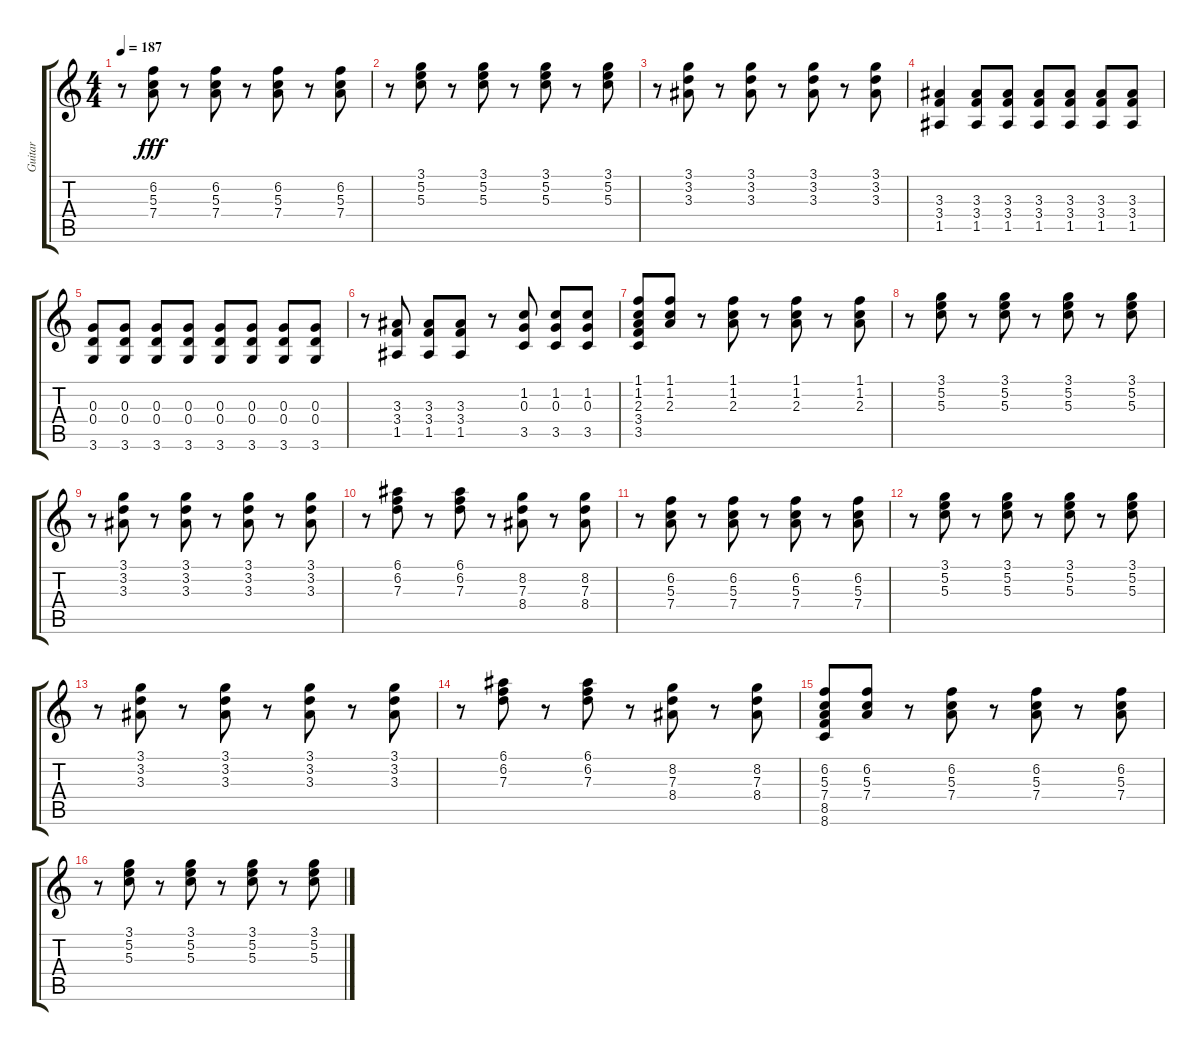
\track ("Guitar" "Guitar") {instrument distortionguitar}
\staff {score tabs}
\tuning (E4 B3 G3 D3 A2 E2) {hide}
\ts (4 4)
\tempo 187
\clef g2
\ks c
r.8{dy fff} (6.2 5.3 7.4).8 r.8 (6.2 5.3 7.4).8 r.8 (6.2 5.3 7.4).8 r.8 (6.2 5.3 7.4).8 |
r.8 (3.1 5.2 5.3).8 r.8 (3.1 5.2 5.3).8 r.8 (3.1 5.2 5.3).8 r.8 (3.1 5.2 5.3).8 |
r.8 (3.1 3.2 3.3).8 r.8 (3.1 3.2 3.3).8 r.8 (3.1 3.2 3.3).8 r.8 (3.1 3.2 3.3).8 |
(3.3 3.4 1.5).4 (3.3 3.4 1.5).8 (3.3 3.4 1.5).8 (3.3 3.4 1.5).8 (3.3 3.4 1.5).8 (3.3 3.4 1.5).8 (3.3 3.4 1.5).8 |
(0.3 0.4 3.6).8 (0.3 0.4 3.6).8 (0.3 0.4 3.6).8 (0.3 0.4 3.6).8 (0.3 0.4 3.6).8 (0.3 0.4 3.6).8 (0.3 0.4 3.6).8 (0.3 0.4 3.6).8 |
r.8 (3.3 3.4 1.5).8 (3.3 3.4 1.5).8 (3.3 3.4 1.5).8 r.8 (1.2 0.3 3.5).8 (1.2 0.3 3.5).8 (1.2 0.3 3.5).8 |
(1.1 1.2 2.3 3.4 3.5).8 (1.1 1.2 2.3).8 r.8 (1.1 1.2 2.3).8 r.8 (1.1 1.2 2.3).8 r.8 (1.1 1.2 2.3).8 |
r.8 (3.1 5.2 5.3).8 r.8 (3.1 5.2 5.3).8 r.8 (3.1 5.2 5.3).8 r.8 (3.1 5.2 5.3).8 |
r.8 (3.1 3.2 3.3).8 r.8 (3.1 3.2 3.3).8 r.8 (3.1 3.2 3.3).8 r.8 (3.1 3.2 3.3).8 |
r.8 (6.1 6.2 7.3).8 r.8 (6.1 6.2 7.3).8 r.8 (8.2 7.3 8.4).8 r.8 (8.2 7.3 8.4).8 |
r.8 (6.2 5.3 7.4).8 r.8 (6.2 5.3 7.4).8 r.8 (6.2 5.3 7.4).8 r.8 (6.2 5.3 7.4).8 |
r.8 (3.1 5.2 5.3).8 r.8 (3.1 5.2 5.3).8 r.8 (3.1 5.2 5.3).8 r.8 (3.1 5.2 5.3).8 |
r.8 (3.1 3.2 3.3).8 r.8 (3.1 3.2 3.3).8 r.8 (3.1 3.2 3.3).8 r.8 (3.1 3.2 3.3).8 |
r.8 (6.1 6.2 7.3).8 r.8 (6.1 6.2 7.3).8 r.8 (8.2 7.3 8.4).8 r.8 (8.2 7.3 8.4).8 |
(6.2 5.3 7.4 8.5 8.6).8 (6.2 5.3 7.4).8 r.8 (6.2 5.3 7.4).8 r.8 (6.2 5.3 7.4).8 r.8 (6.2 5.3 7.4).8 |
r.8 (3.1 5.2 5.3).8 r.8 (3.1 5.2 5.3).8 r.8 (3.1 5.2 5.3).8 r.8 (3.1 5.2 5.3).8
